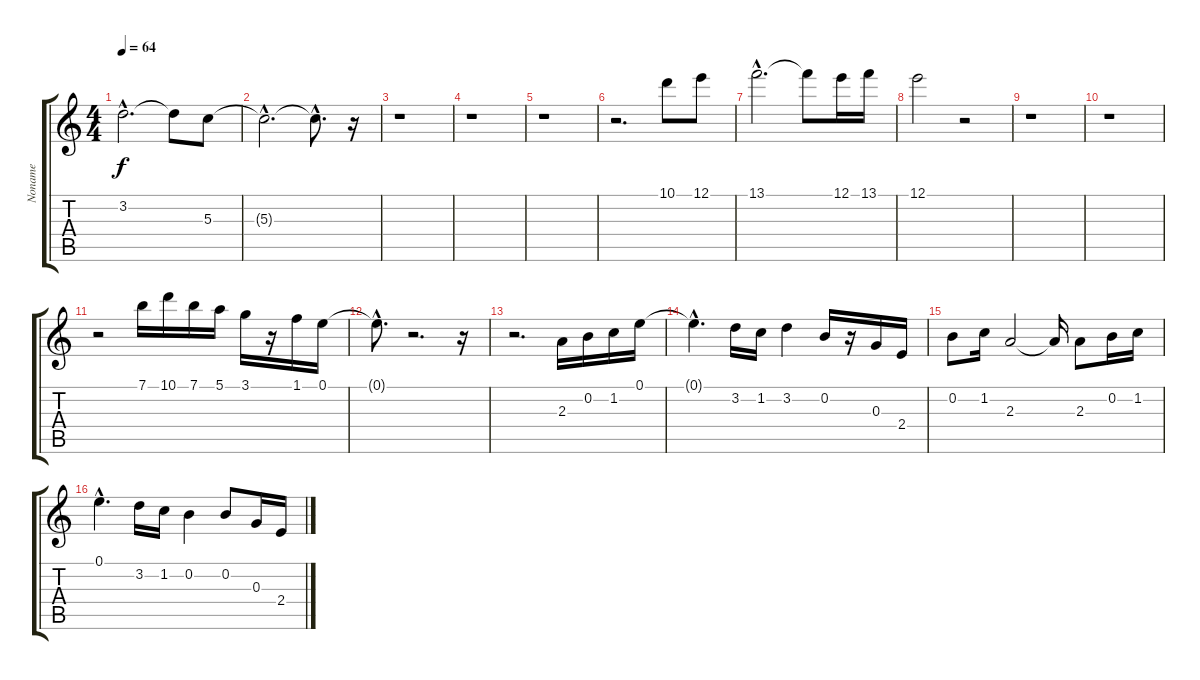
\track ("Noname" "Noname") {instrument overdrivenguitar}
\staff {score tabs}
\tuning (E4 B3 G3 D3 A2 E2) {hide}
\ts (4 4)
\tempo 64
\clef g2
\ks c
3.2{hac}.2{d dy f} 3.2{t}.8 5.3.8 |
5.3{hac t}.2{d} 5.3{hac t}.8{d} r.16 |
r.1 |
r.1 |
r.1 |
r.2{d} 10.1.8 12.1.8 |
13.1{hac}.2{d} 13.1{t}.8 12.1.16 13.1.16 |
12.1.2 r.2 |
r.1 |
r.1 |
r.2 7.1.16 10.1.16 7.1.16 5.1.16 3.1.16 r.16 1.1.16 0.1.16 |
0.1{hac t}.8{d} r.2{d} r.16 |
r.2{d} 2.3.16 0.2.16 1.2.16 0.1.16 |
0.1{hac t}.4{d} 3.2.16 1.2.16 3.2.4 0.2.16 r.16 0.3.16 2.4.16 |
0.2.8 1.2.16 2.3.2 2.3{t}.16 2.3.8 0.2.16 1.2.16 |
0.1{hac}.4{d} 3.2.16 1.2.16 0.2.4 0.2.8 0.3.16 2.4.16
